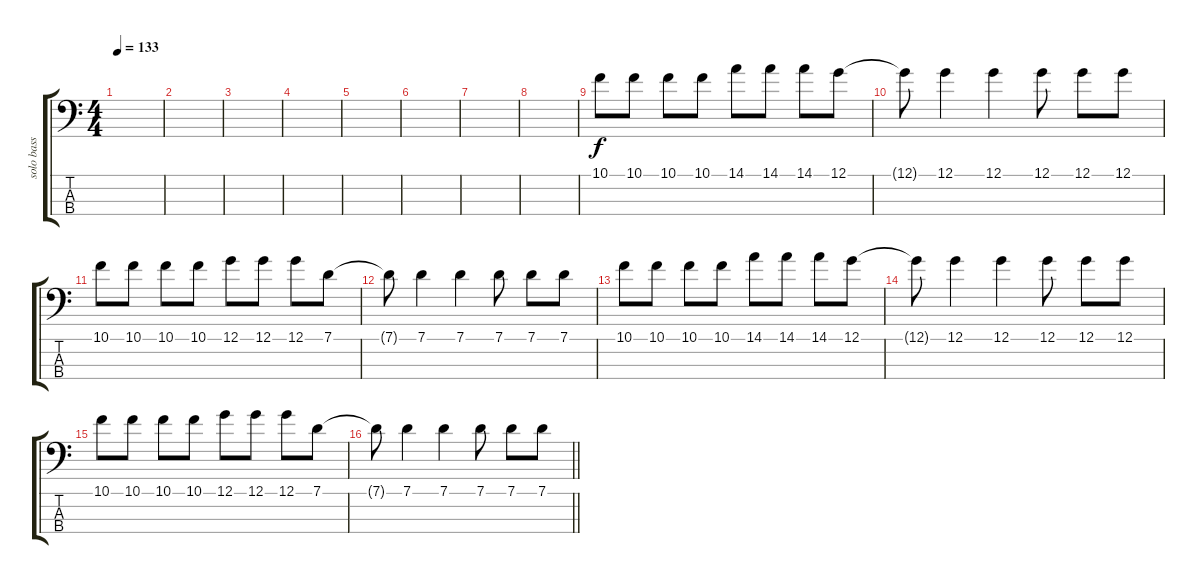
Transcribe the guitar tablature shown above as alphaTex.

\track ("solo bass" "solo bass") {instrument electricguitarjazz}
\staff {score tabs}
\tuning (G2 D2 A1 E1) {hide}
\ts (4 4)
\tempo 133
\clef f4
\ks c
|
|
|
|
|
|
|
|
10.1.8 10.1.8 10.1.8 10.1.8 14.1.8 14.1.8 14.1.8 12.1.8 |
12.1{t}.8 12.1.4 12.1.4 12.1.8 12.1.8 12.1.8 |
10.1.8 10.1.8 10.1.8 10.1.8 12.1.8 12.1.8 12.1.8 7.1.8 |
7.1{t}.8 7.1.4 7.1.4 7.1.8 7.1.8 7.1.8 |
10.1.8 10.1.8 10.1.8 10.1.8 14.1.8 14.1.8 14.1.8 12.1.8 |
12.1{t}.8 12.1.4 12.1.4 12.1.8 12.1.8 12.1.8 |
10.1.8 10.1.8 10.1.8 10.1.8 12.1.8 12.1.8 12.1.8 7.1.8 |
\barLineRight lightlight
7.1{t}.8 7.1.4 7.1.4 7.1.8 7.1.8 7.1.8
